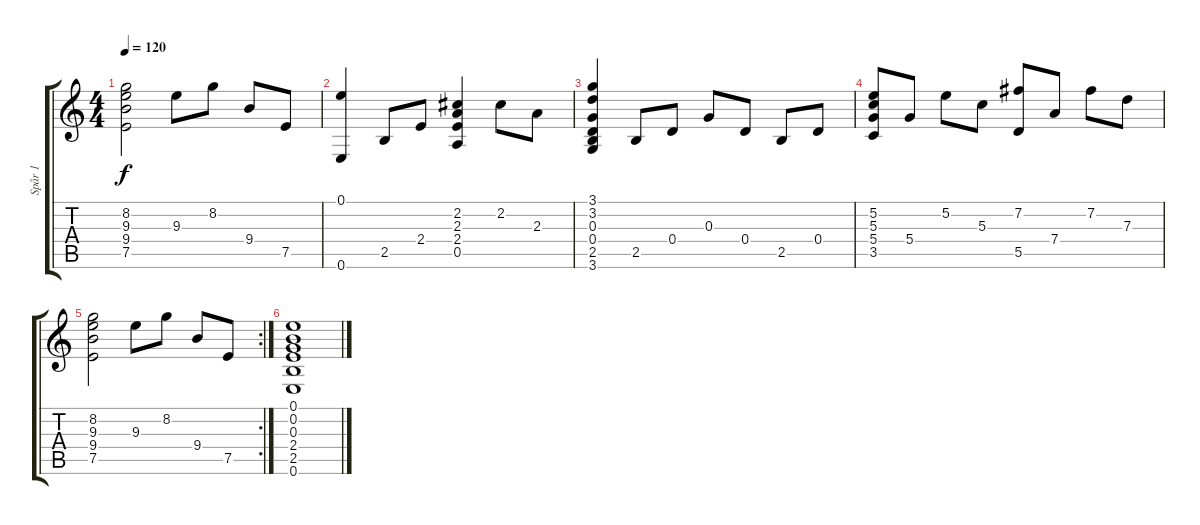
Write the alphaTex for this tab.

\track ("Spår 1" "Spår 1") {instrument overdrivenguitar}
\staff {score tabs}
\tuning (E4 B3 G3 D3 A2 E2) {hide}
\ts (4 4)
\tempo 120
\clef g2
\ks c
(8.2 9.3 9.4 7.5).2{dy f} 9.3.8 8.2.8 9.4.8 7.5.8 |
(0.1 0.6).4 2.5.8 2.4.8 (2.2 2.3 2.4 0.5).4 2.2.8 2.3.8 |
(3.1 3.2 0.3 0.4 2.5 3.6).4 2.5.8 0.4.8 0.3.8 0.4.8 2.5.8 0.4.8 |
(5.2 5.3 5.4 3.5).8 5.4.8 5.2.8 5.3.8 (7.2 5.5).8 7.4.8 7.2.8 7.3.8 |
\rc 2
(8.2 9.3 9.4 7.5).2 9.3.8 8.2.8 9.4.8 7.5.8 |
(0.1 0.2 0.3 2.4 2.5 0.6).1
